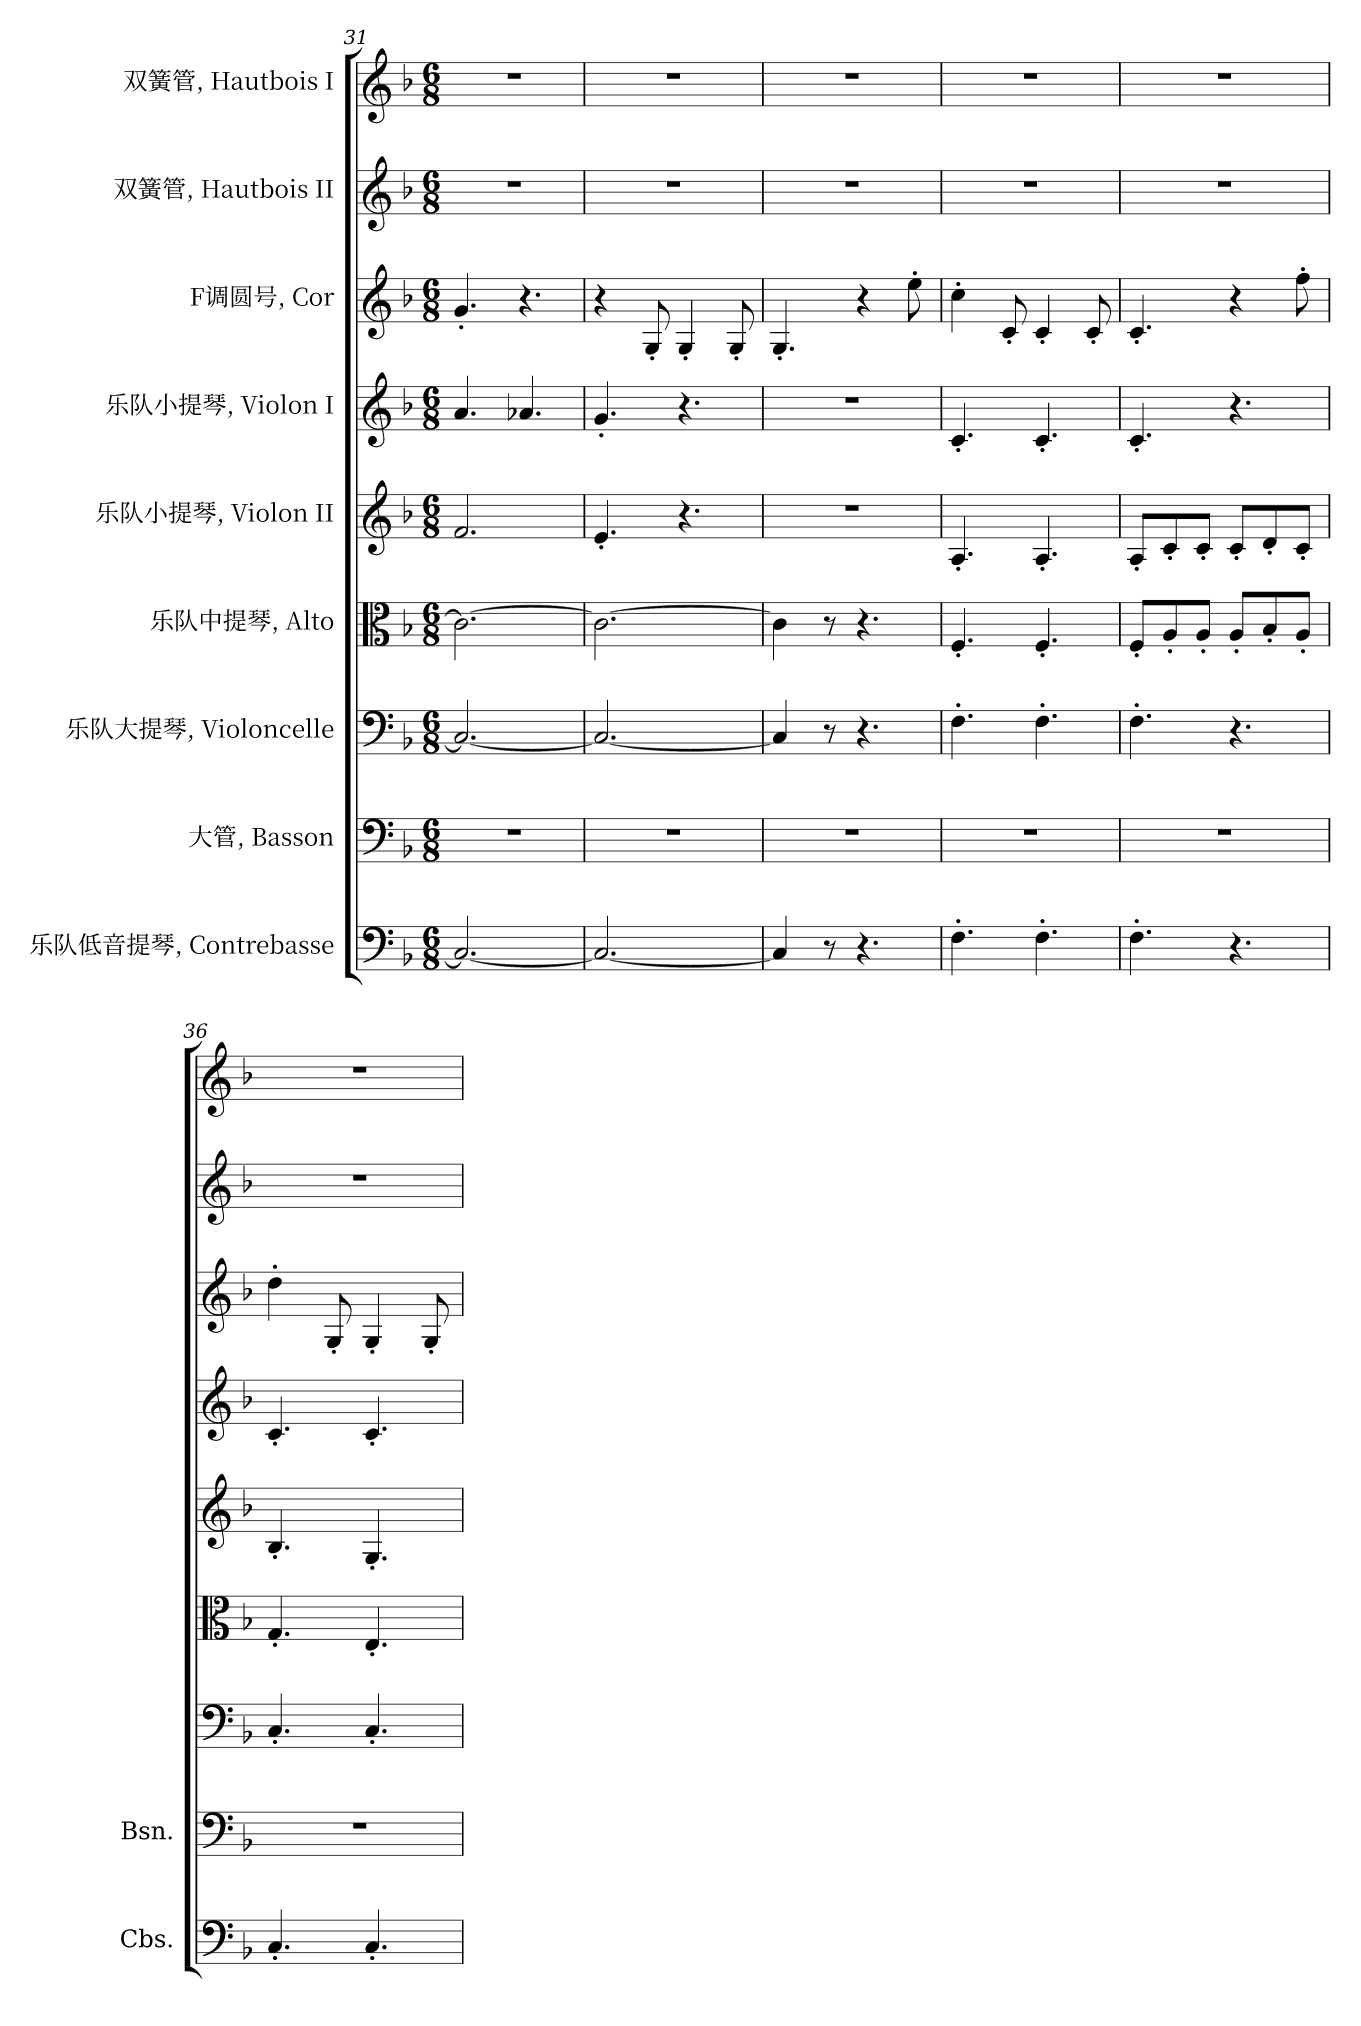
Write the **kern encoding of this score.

**kern	**kern	**kern	**kern	**kern	**kern	**kern	**kern	**kern
*part9	*part8	*part7	*part6	*part5	*part4	*part3	*part2	*part1
*staff9	*staff8	*staff7	*staff6	*staff5	*staff4	*staff3	*staff2	*staff1
*I"乐队低音提琴, Contrebasse	*I"大管, Basson	*I"乐队大提琴, Violoncelle	*I"乐队中提琴, Alto	*I"乐队小提琴, Violon II	*I"乐队小提琴, Violon I	*I"F调圆号, Cor	*I"双簧管, Hautbois II	*I"双簧管, Hautbois I
*I'Cbs.	*I'Bsn.	*	*	*	*	*	*	*
*clefF4	*clefF4	*clefF4	*clefC3	*clefG2	*clefG2	*clefG2	*clefG2	*clefG2
*ITrd7c12	*	*	*	*	*	*ITrd4c7	*	*
*k[b-]	*k[b-]	*k[b-]	*k[b-]	*k[b-]	*k[b-]	*k[b-e-]	*k[b-]	*k[b-]
*M6/8	*M6/8	*M6/8	*M6/8	*M6/8	*M6/8	*M6/8	*M6/8	*M6/8
=31	=31	=31	=31	=31	=31	=31	=31	=31
2.CC/_	2.r	2.C/_	2.c\_	2.f/	4.a/	4.c'/	2.r	2.r
.	.	.	.	.	4.a-X/	4.r	.	.
!!LO:PB:g=z
=32	=32	=32	=32	=32	=32	=32	=32	=32
*	*	*	*	*	*	*	*	*MM153
2.CC/_	2.r	2.C/_	2.c\_	4.e'/	4.g'/	4r	2.r	2.r
.	.	.	.	.	.	8C'/	.	.
.	.	.	.	4.r	4.r	4C'/	.	.
.	.	.	.	.	.	8C'/	.	.
=33	=33	=33	=33	=33	=33	=33	=33	=33
*	*	*	*	*	*	*	*	*MM148
4CC/]	2.r	4C/]	4c\]	2.r	2.r	4.C'/	2.r	2.r
8r	.	8r	8r	.	.	.	.	.
4.r	.	4.r	4.r	.	.	4r	.	.
.	.	.	.	.	.	8a'\	.	.
=34	=34	=34	=34	=34	=34	=34	=34	=34
4.FF'\	2.r	4.F'\	4.F'/	4.A'/	4.c'/	4f'\	2.r	2.r
.	.	.	.	.	.	8F'/	.	.
4.FF'\	.	4.F'\	4.F'/	4.A'/	4.c'/	4F'/	.	.
.	.	.	.	.	.	8F'/	.	.
=35	=35	=35	=35	=35	=35	=35	=35	=35
4.FF'\	2.r	4.F'\	8F'/L	8A'/L	4.c'/	4.F'/	2.r	2.r
.	.	.	8A'/	8c'/	.	.	.	.
.	.	.	8A'/J	8c'/J	.	.	.	.
4.r	.	4.r	8A'/L	8c'/L	4.r	4r	.	.
.	.	.	8B-'/	8d'/	.	.	.	.
.	.	.	8A'/J	8c'/J	.	8b-'\	.	.
=36	=36	=36	=36	=36	=36	=36	=36	=36
4.CC'/	2.r	4.C'/	4.G'/	4.B-'/	4.c'/	4g'\	2.r	2.r
.	.	.	.	.	.	8C'/	.	.
4.CC'/	.	4.C'/	4.E'/	4.G'/	4.c'/	4C'/	.	.
.	.	.	.	.	.	8C'/	.	.
=	=	=	=	=	=	=	=	=
*-	*-	*-	*-	*-	*-	*-	*-	*-
